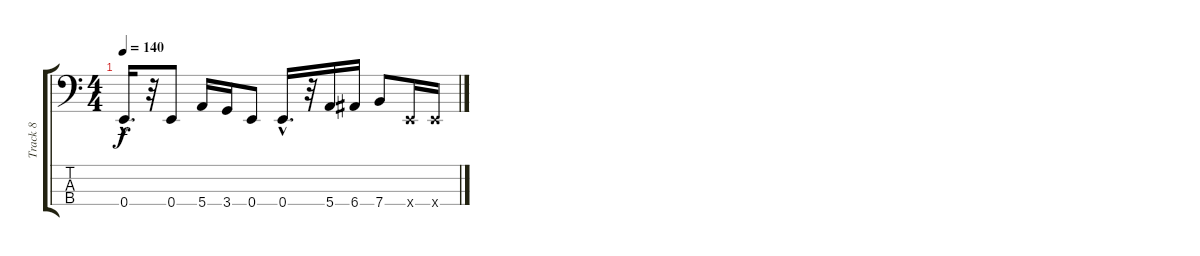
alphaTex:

\track ("Track 8" "Track 8") {instrument electricbasspick}
\staff {score tabs}
\tuning (G2 D2 A1 E1) {hide}
\ts (4 4)
\tempo 140
\clef f4
\ks c
0.4{hac}.16{d dy f volume 0} r.32 0.4.8 5.4.16 3.4.16 0.4.8 0.4{hac}.16{d} r.32 5.4.16 6.4.16 7.4.8 0.4{x}.16 0.4{x}.16
